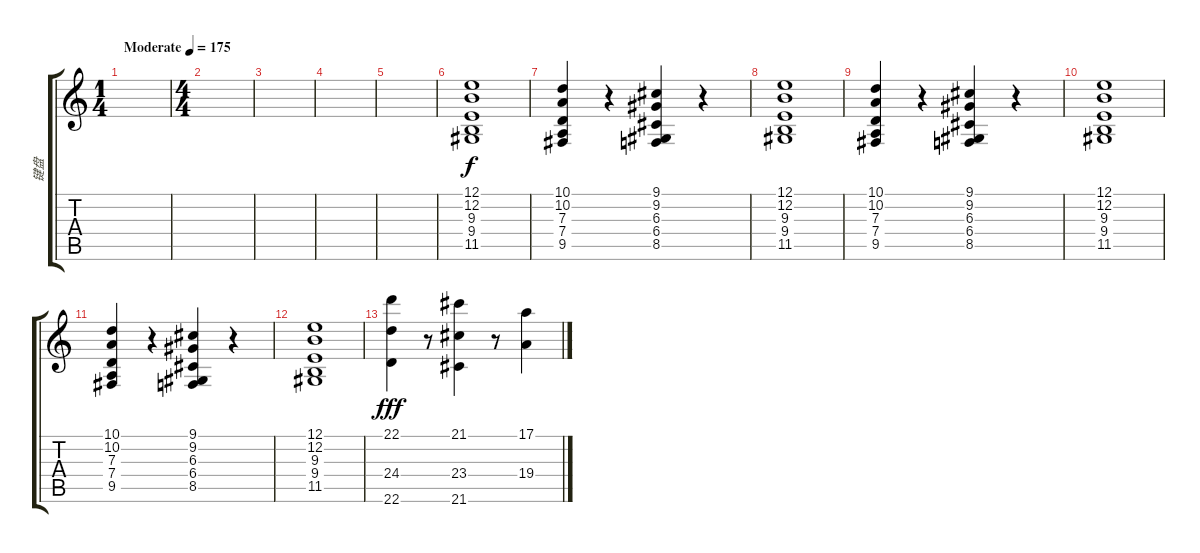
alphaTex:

\track ("键盘" "键盘") {instrument lead2sawtooth}
\staff {score tabs}
\tuning (E4 B3 G3 D3 A2 E2) {hide}
\ts (1 4)
\tempo (175 "Moderate")
\clef g2
\ks c
|
\ts (4 4)
|
|
|
|
(12.1 12.2 9.3 9.4 11.5).1 |
(10.1 10.2 7.3 7.4 9.5).4 r.4 (9.1 9.2 6.3 6.4 8.5).4 r.4 |
(12.1 12.2 9.3 9.4 11.5).1 |
(10.1 10.2 7.3 7.4 9.5).4 r.4 (9.1 9.2 6.3 6.4 8.5).4 r.4 |
(12.1 12.2 9.3 9.4 11.5).1 |
(10.1 10.2 7.3 7.4 9.5).4 r.4 (9.1 9.2 6.3 6.4 8.5).4 r.4 |
(12.1 12.2 9.3 9.4 11.5).1 |
(22.1 24.4 22.6).4{dy fff} r.8 (21.1 23.4 21.6).4 r.8 (17.1 19.4).4
